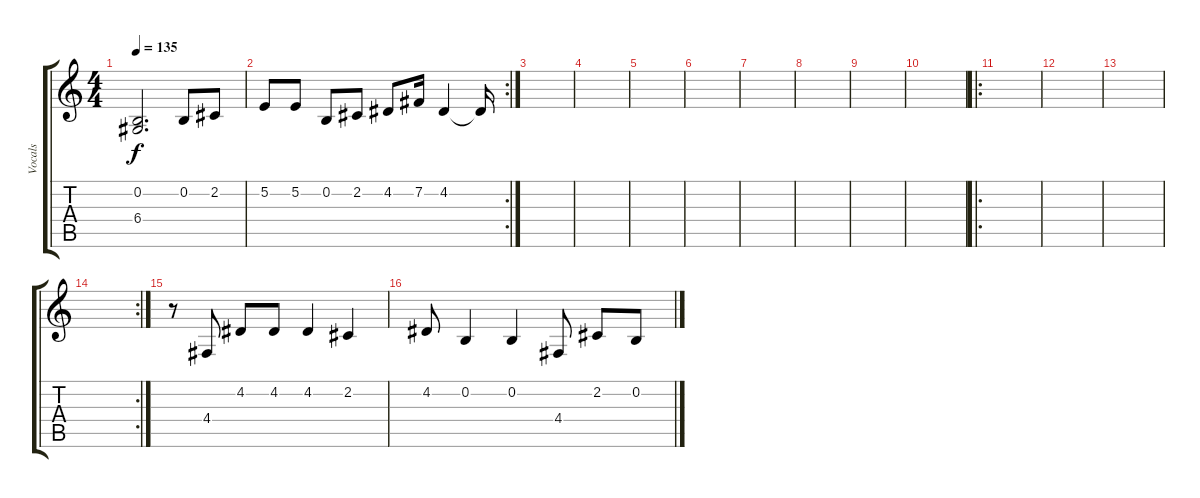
\track ("Vocals" "Vocals") {instrument altosax}
\staff {score tabs}
\tuning (E4 B3 G3 D3 A2 E2) {hide}
\ts (4 4)
\tempo 135
\clef g2
\ks c
(0.2 6.4).2{d dy f} 0.2.8 2.2.8 |
\rc 2
5.2.8 5.2.8 0.2.8 2.2.8 4.2.8 7.2.16 4.2.4 4.2{t}.16 |
|
|
|
|
|
|
|
|
\ro
|
|
|
\rc 2
|
r.8 4.4.8 4.2.8 4.2.8 4.2.4 2.2.4 |
4.2.8 0.2.4 0.2.4 4.4.8 2.2.8 0.2.8
